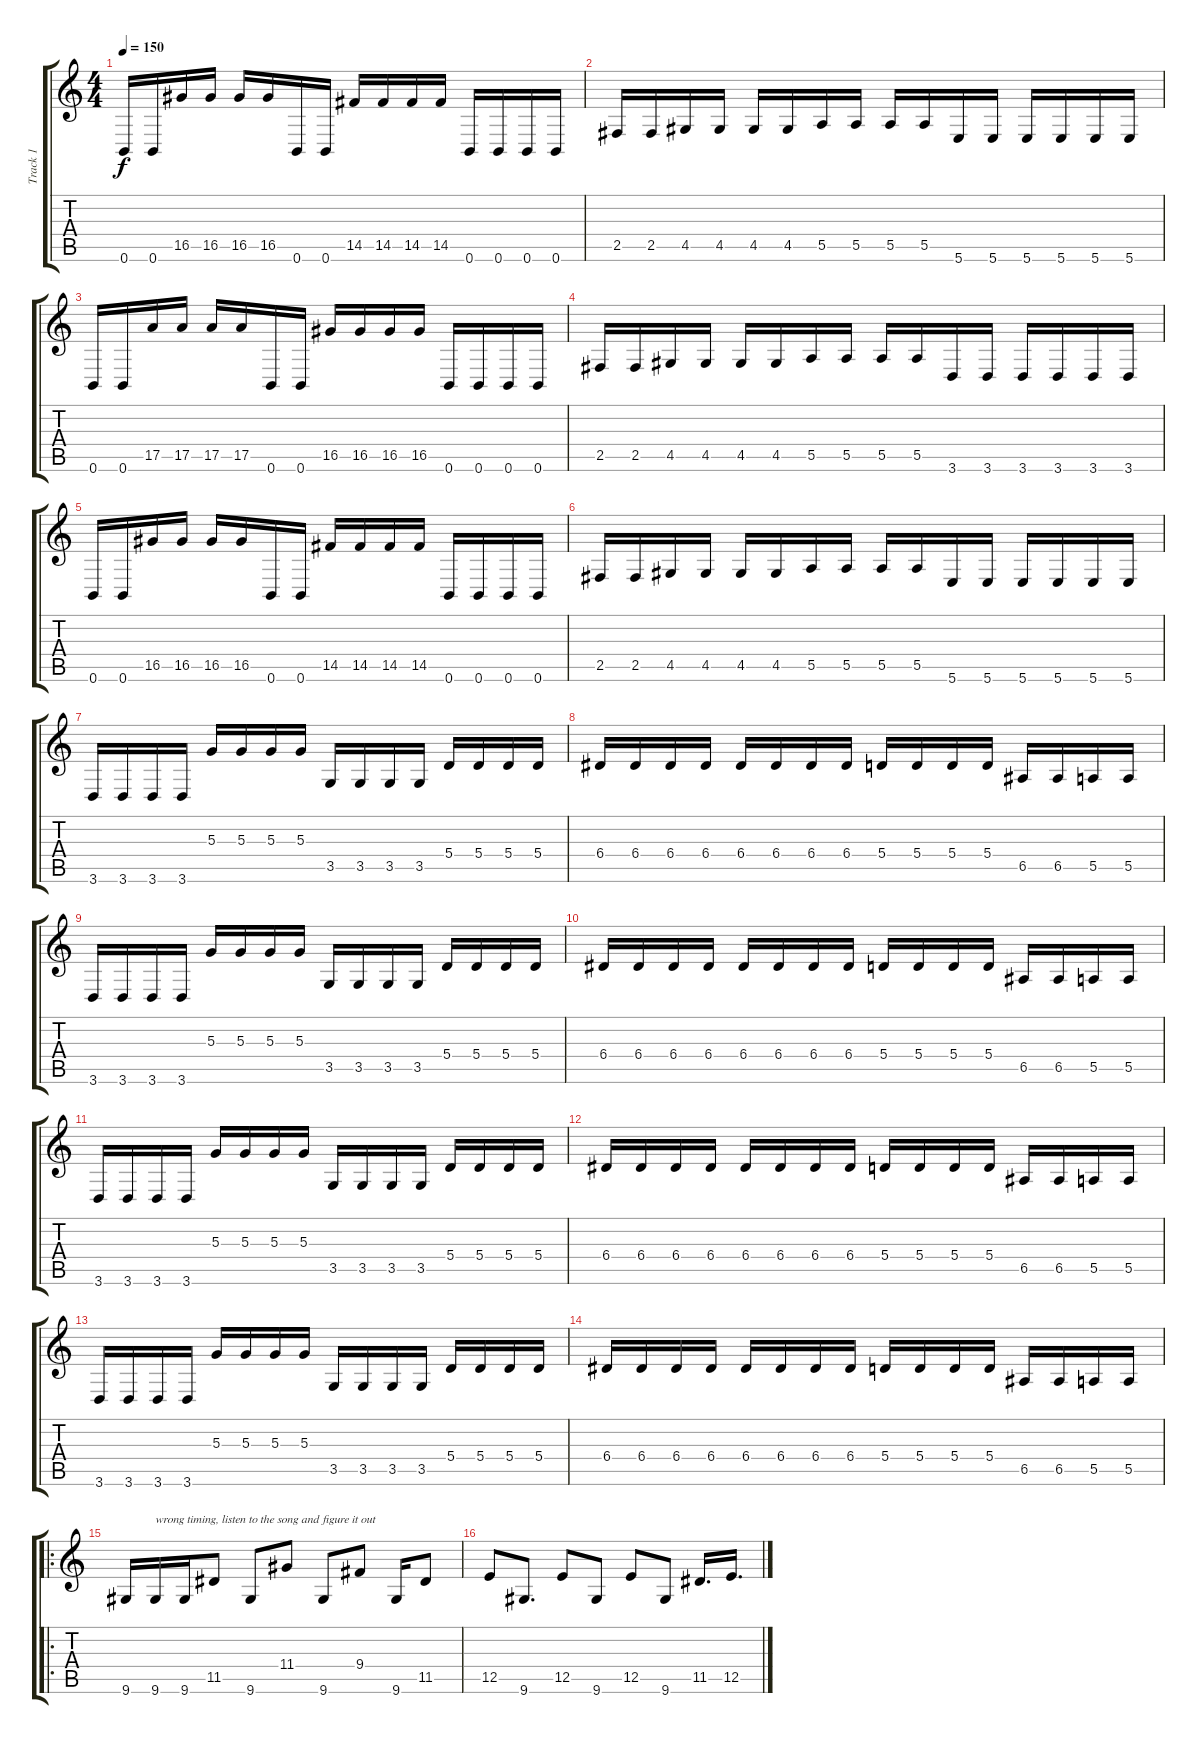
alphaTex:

\track ("Track 1" "Track 1") {instrument distortionguitar}
\staff {score tabs}
\tuning (B3 Gb3 D3 A2 E2 B1) {hide}
\ts (4 4)
\tempo 150
\clef g2
\ks c
0.6.16{dy f} 0.6.16 16.5.16 16.5.16 16.5.16 16.5.16 0.6.16 0.6.16 14.5.16 14.5.16 14.5.16 14.5.16 0.6.16 0.6.16 0.6.16 0.6.16 |
2.5.16 2.5.16 4.5.16 4.5.16 4.5.16 4.5.16 5.5.16 5.5.16 5.5.16 5.5.16 5.6.16 5.6.16 5.6.16 5.6.16 5.6.16 5.6.16 |
0.6.16 0.6.16 17.5.16 17.5.16 17.5.16 17.5.16 0.6.16 0.6.16 16.5.16 16.5.16 16.5.16 16.5.16 0.6.16 0.6.16 0.6.16 0.6.16 |
2.5.16 2.5.16 4.5.16 4.5.16 4.5.16 4.5.16 5.5.16 5.5.16 5.5.16 5.5.16 3.6.16 3.6.16 3.6.16 3.6.16 3.6.16 3.6.16 |
0.6.16 0.6.16 16.5.16 16.5.16 16.5.16 16.5.16 0.6.16 0.6.16 14.5.16 14.5.16 14.5.16 14.5.16 0.6.16 0.6.16 0.6.16 0.6.16 |
2.5.16 2.5.16 4.5.16 4.5.16 4.5.16 4.5.16 5.5.16 5.5.16 5.5.16 5.5.16 5.6.16 5.6.16 5.6.16 5.6.16 5.6.16 5.6.16 |
3.6.16 3.6.16 3.6.16 3.6.16 5.3.16 5.3.16 5.3.16 5.3.16 3.5.16 3.5.16 3.5.16 3.5.16 5.4.16 5.4.16 5.4.16 5.4.16 |
6.4.16 6.4.16 6.4.16 6.4.16 6.4.16 6.4.16 6.4.16 6.4.16 5.4.16 5.4.16 5.4.16 5.4.16 6.5.16 6.5.16 5.5.16 5.5.16 |
3.6.16 3.6.16 3.6.16 3.6.16 5.3.16 5.3.16 5.3.16 5.3.16 3.5.16 3.5.16 3.5.16 3.5.16 5.4.16 5.4.16 5.4.16 5.4.16 |
6.4.16 6.4.16 6.4.16 6.4.16 6.4.16 6.4.16 6.4.16 6.4.16 5.4.16 5.4.16 5.4.16 5.4.16 6.5.16 6.5.16 5.5.16 5.5.16 |
3.6.16 3.6.16 3.6.16 3.6.16 5.3.16 5.3.16 5.3.16 5.3.16 3.5.16 3.5.16 3.5.16 3.5.16 5.4.16 5.4.16 5.4.16 5.4.16 |
6.4.16 6.4.16 6.4.16 6.4.16 6.4.16 6.4.16 6.4.16 6.4.16 5.4.16 5.4.16 5.4.16 5.4.16 6.5.16 6.5.16 5.5.16 5.5.16 |
3.6.16 3.6.16 3.6.16 3.6.16 5.3.16 5.3.16 5.3.16 5.3.16 3.5.16 3.5.16 3.5.16 3.5.16 5.4.16 5.4.16 5.4.16 5.4.16 |
6.4.16 6.4.16 6.4.16 6.4.16 6.4.16 6.4.16 6.4.16 6.4.16 5.4.16 5.4.16 5.4.16 5.4.16 6.5.16 6.5.16 5.5.16 5.5.16 |
\ro
9.6.16 9.6.16{txt "wrong timing, listen to the song and figure it out"} 9.6.16 11.5.8 9.6.8 11.4.8 9.6.8 9.4.8 9.6.16 11.5.8 |
12.5.8 9.6.8{d} 12.5.8 9.6.8 12.5.8 9.6.8 11.5.16{d} 12.5.16{d}
